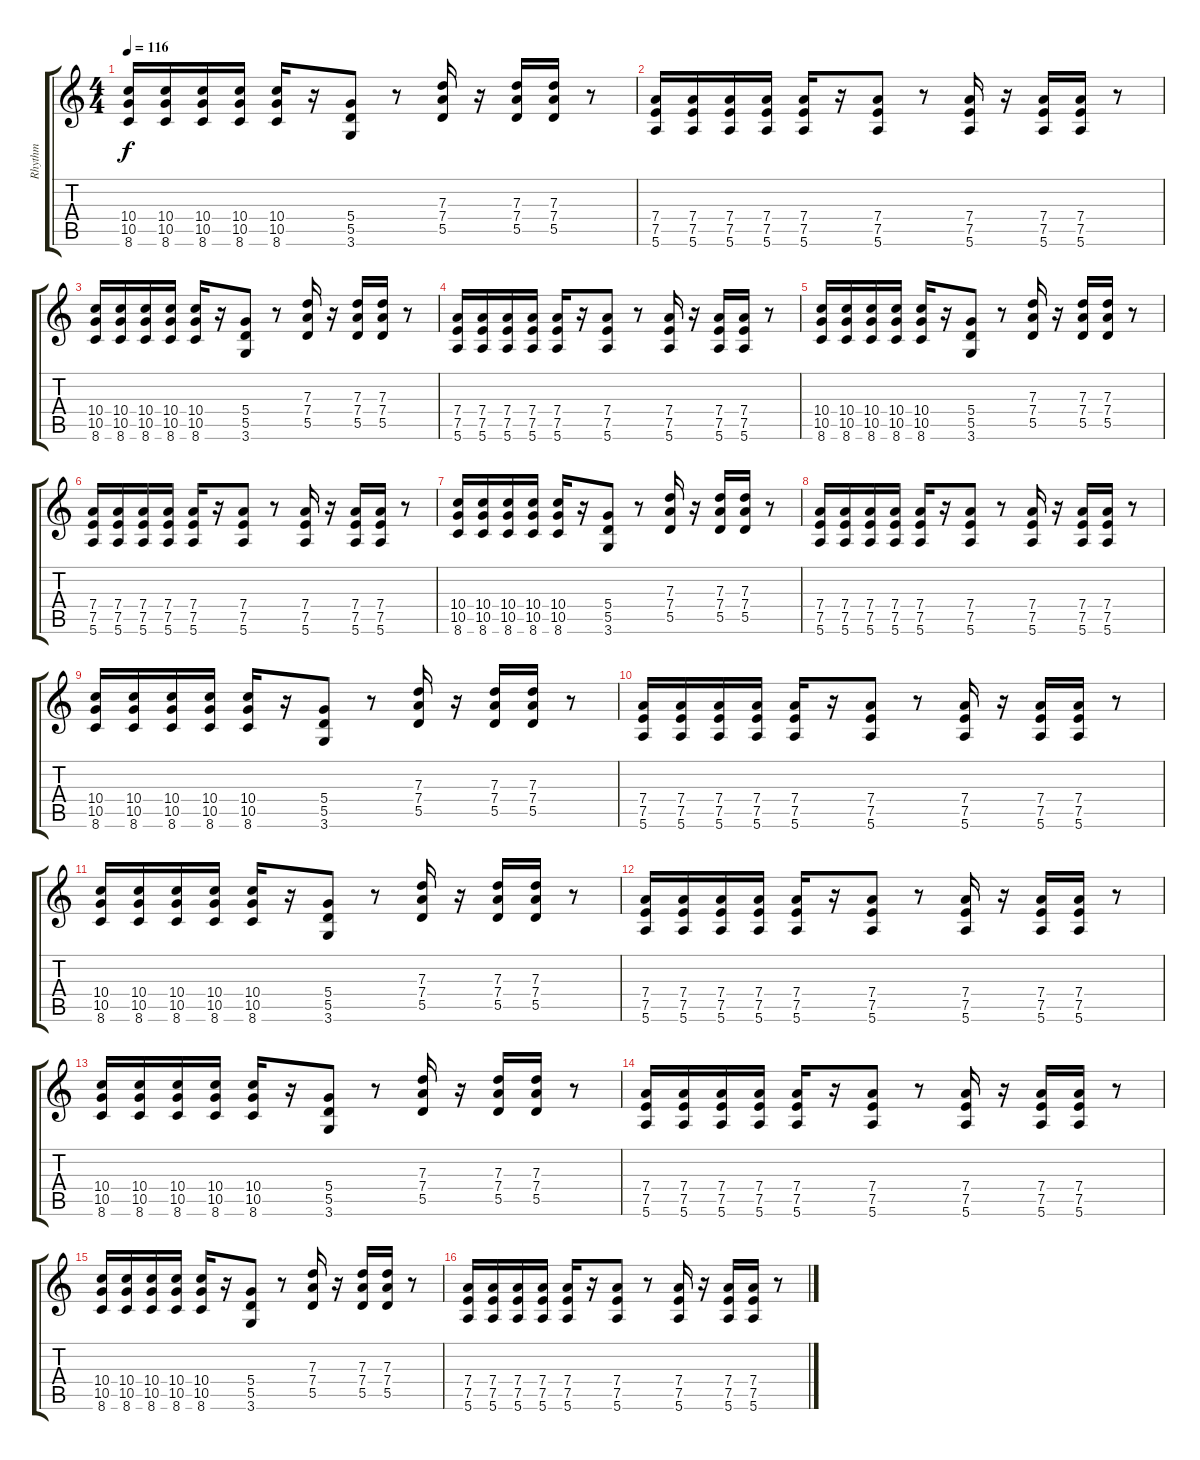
\track ("Rhythm" "Rhythm") {instrument overdrivenguitar}
\staff {score tabs}
\tuning (E4 B3 G3 D3 A2 E2) {hide}
\ts (4 4)
\tempo 116
\clef g2
\ks c
(10.4 10.5 8.6).16{dy f} (10.4 10.5 8.6).16 (10.4 10.5 8.6).16 (10.4 10.5 8.6).16 (10.4 10.5 8.6).16 r.16 (5.4 5.5 3.6).8 r.8 (7.3 7.4 5.5).16 r.16 (7.3 7.4 5.5).16 (7.3 7.4 5.5).16 r.8 |
(7.4 7.5 5.6).16 (7.4 7.5 5.6).16 (7.4 7.5 5.6).16 (7.4 7.5 5.6).16 (7.4 7.5 5.6).16 r.16 (7.4 7.5 5.6).8 r.8 (7.4 7.5 5.6).16 r.16 (7.4 7.5 5.6).16 (7.4 7.5 5.6).16 r.8 |
(10.4 10.5 8.6).16 (10.4 10.5 8.6).16 (10.4 10.5 8.6).16 (10.4 10.5 8.6).16 (10.4 10.5 8.6).16 r.16 (5.4 5.5 3.6).8 r.8 (7.3 7.4 5.5).16 r.16 (7.3 7.4 5.5).16 (7.3 7.4 5.5).16 r.8 |
(7.4 7.5 5.6).16 (7.4 7.5 5.6).16 (7.4 7.5 5.6).16 (7.4 7.5 5.6).16 (7.4 7.5 5.6).16 r.16 (7.4 7.5 5.6).8 r.8 (7.4 7.5 5.6).16 r.16 (7.4 7.5 5.6).16 (7.4 7.5 5.6).16 r.8 |
(10.4 10.5 8.6).16 (10.4 10.5 8.6).16 (10.4 10.5 8.6).16 (10.4 10.5 8.6).16 (10.4 10.5 8.6).16 r.16 (5.4 5.5 3.6).8 r.8 (7.3 7.4 5.5).16 r.16 (7.3 7.4 5.5).16 (7.3 7.4 5.5).16 r.8 |
(7.4 7.5 5.6).16 (7.4 7.5 5.6).16 (7.4 7.5 5.6).16 (7.4 7.5 5.6).16 (7.4 7.5 5.6).16 r.16 (7.4 7.5 5.6).8 r.8 (7.4 7.5 5.6).16 r.16 (7.4 7.5 5.6).16 (7.4 7.5 5.6).16 r.8 |
(10.4 10.5 8.6).16 (10.4 10.5 8.6).16 (10.4 10.5 8.6).16 (10.4 10.5 8.6).16 (10.4 10.5 8.6).16 r.16 (5.4 5.5 3.6).8 r.8 (7.3 7.4 5.5).16 r.16 (7.3 7.4 5.5).16 (7.3 7.4 5.5).16 r.8 |
(7.4 7.5 5.6).16 (7.4 7.5 5.6).16 (7.4 7.5 5.6).16 (7.4 7.5 5.6).16 (7.4 7.5 5.6).16 r.16 (7.4 7.5 5.6).8 r.8 (7.4 7.5 5.6).16 r.16 (7.4 7.5 5.6).16 (7.4 7.5 5.6).16 r.8 |
(10.4 10.5 8.6).16 (10.4 10.5 8.6).16 (10.4 10.5 8.6).16 (10.4 10.5 8.6).16 (10.4 10.5 8.6).16 r.16 (5.4 5.5 3.6).8 r.8 (7.3 7.4 5.5).16 r.16 (7.3 7.4 5.5).16 (7.3 7.4 5.5).16 r.8 |
(7.4 7.5 5.6).16 (7.4 7.5 5.6).16 (7.4 7.5 5.6).16 (7.4 7.5 5.6).16 (7.4 7.5 5.6).16 r.16 (7.4 7.5 5.6).8 r.8 (7.4 7.5 5.6).16 r.16 (7.4 7.5 5.6).16 (7.4 7.5 5.6).16 r.8 |
(10.4 10.5 8.6).16 (10.4 10.5 8.6).16 (10.4 10.5 8.6).16 (10.4 10.5 8.6).16 (10.4 10.5 8.6).16 r.16 (5.4 5.5 3.6).8 r.8 (7.3 7.4 5.5).16 r.16 (7.3 7.4 5.5).16 (7.3 7.4 5.5).16 r.8 |
(7.4 7.5 5.6).16 (7.4 7.5 5.6).16 (7.4 7.5 5.6).16 (7.4 7.5 5.6).16 (7.4 7.5 5.6).16 r.16 (7.4 7.5 5.6).8 r.8 (7.4 7.5 5.6).16 r.16 (7.4 7.5 5.6).16 (7.4 7.5 5.6).16 r.8 |
(10.4 10.5 8.6).16 (10.4 10.5 8.6).16 (10.4 10.5 8.6).16 (10.4 10.5 8.6).16 (10.4 10.5 8.6).16 r.16 (5.4 5.5 3.6).8 r.8 (7.3 7.4 5.5).16 r.16 (7.3 7.4 5.5).16 (7.3 7.4 5.5).16 r.8 |
(7.4 7.5 5.6).16 (7.4 7.5 5.6).16 (7.4 7.5 5.6).16 (7.4 7.5 5.6).16 (7.4 7.5 5.6).16 r.16 (7.4 7.5 5.6).8 r.8 (7.4 7.5 5.6).16 r.16 (7.4 7.5 5.6).16 (7.4 7.5 5.6).16 r.8 |
(10.4 10.5 8.6).16 (10.4 10.5 8.6).16 (10.4 10.5 8.6).16 (10.4 10.5 8.6).16 (10.4 10.5 8.6).16 r.16 (5.4 5.5 3.6).8 r.8 (7.3 7.4 5.5).16 r.16 (7.3 7.4 5.5).16 (7.3 7.4 5.5).16 r.8 |
(7.4 7.5 5.6).16{volume 8} (7.4 7.5 5.6).16 (7.4 7.5 5.6).16 (7.4 7.5 5.6).16 (7.4 7.5 5.6).16 r.16 (7.4 7.5 5.6).8 r.8 (7.4 7.5 5.6).16 r.16 (7.4 7.5 5.6).16 (7.4 7.5 5.6).16 r.8
